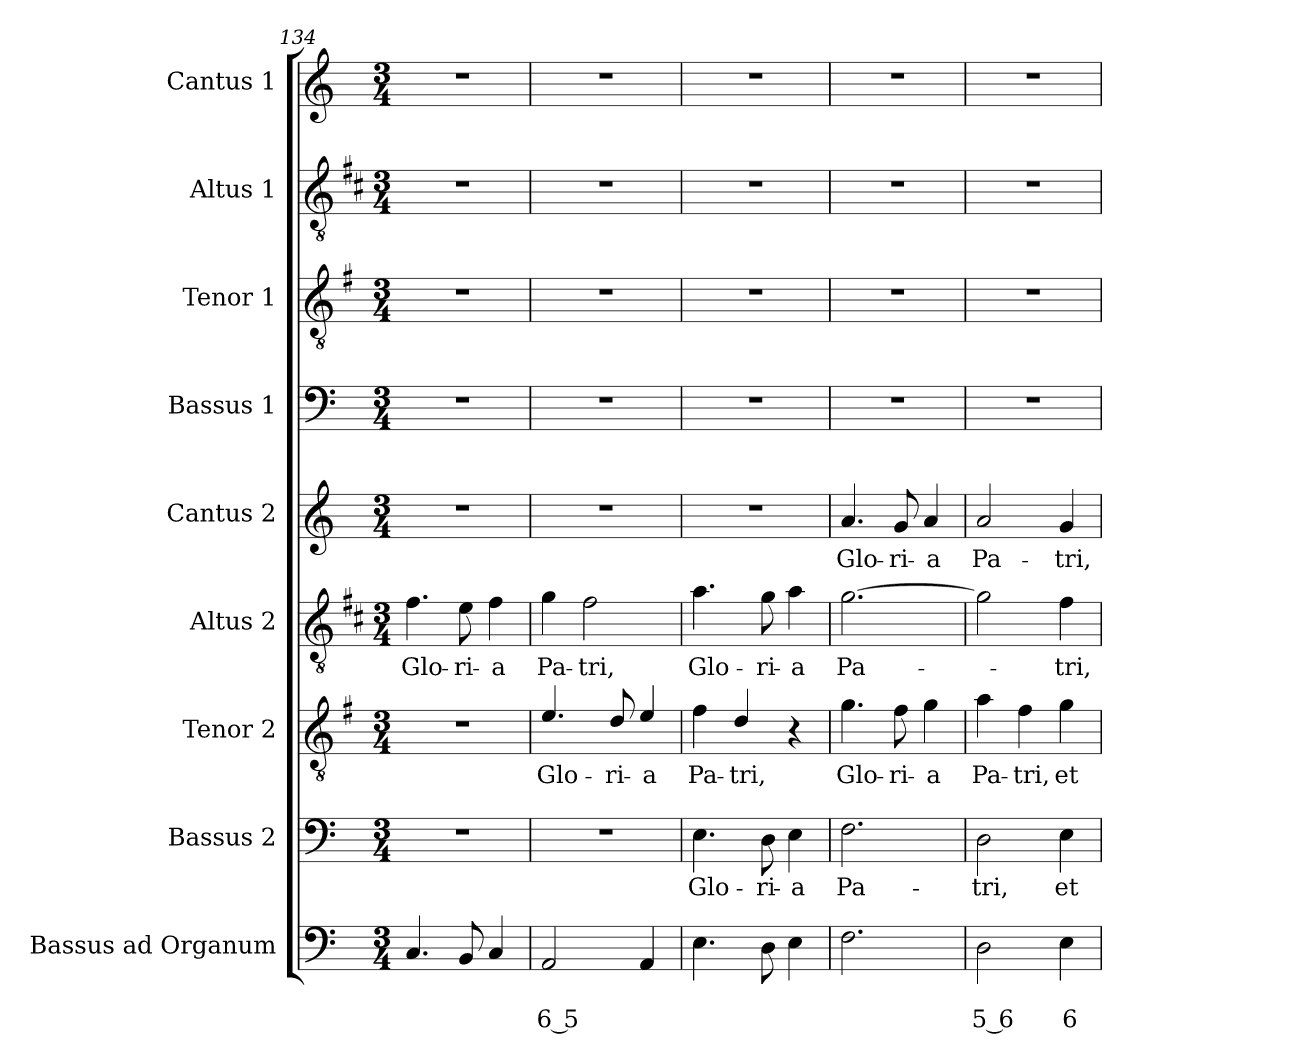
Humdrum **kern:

**kern	**text	**text	**kern	**text	**kern	**text	**kern	**text	**kern	**text	**kern	**kern	**kern	**kern
*part9	*part9	*part9	*part8	*part8	*part7	*part7	*part6	*part6	*part5	*part5	*part4	*part3	*part2	*part1
*staff9	*staff9	*staff9	*staff8	*staff8	*staff7	*staff7	*staff6	*staff6	*staff5	*staff5	*staff4	*staff3	*staff2	*staff1
*I"Bassus ad Organum	*	*	*I"Bassus 2	*	*I"Tenor 2	*	*I"Altus 2	*	*I"Cantus 2	*	*I"Bassus 1	*I"Tenor 1	*I"Altus 1	*I"Cantus 1
*I'Org	*	*	*I'B2	*	*I'T2	*	*I'A2	*	*I'C2	*	*I'B1	*I'T1	*I'A1	*I'C1
*clefF4	*	*	*clefF4	*	*clefGv2	*	*clefGv2	*	*clefG2	*	*clefF4	*clefGv2	*clefGv2	*clefG2
*	*	*	*	*	*ITrd4c7	*	*ITrd1c2	*	*	*	*	*ITrd4c7	*ITrd1c2	*
*k[]	*	*	*k[]	*	*k[]	*	*k[]	*	*k[]	*	*k[]	*k[]	*k[]	*k[]
*C:	*	*	*C:	*	*C:	*	*C:	*	*C:	*	*C:	*C:	*C:	*C:
*M3/4	*	*	*M3/4	*	*M3/4	*	*M3/4	*	*M3/4	*	*M3/4	*M3/4	*M3/4	*M3/4
=134	=134	=134	=134	=134	=134	=134	=134	=134	=134	=134	=134	=134	=134	=134
!	!	!	!	!	!	!	!	!LO:LY:b	!	!	!	!	!	!
4.C/	.	.	2.r	.	2.r	.	4.e\	Glo-	2.r	.	2.r	2.r	2.r	2.r
!	!	!	!	!	!	!	!	!LO:LY:b	!	!	!	!	!	!
8BB/	.	.	.	.	.	.	8d\	-ri-	.	.	.	.	.	.
!	!	!	!	!	!	!	!	!LO:LY:b	!	!	!	!	!	!
4C/	.	.	.	.	.	.	4e\	-a	.	.	.	.	.	.
=135	=135	=135	=135	=135	=135	=135	=135	=135	=135	=135	=135	=135	=135	=135
!	!	!LO:LY:b	!	!	!	!LO:LY:b	!	!LO:LY:b	!	!	!	!	!	!
2AA/	.	6 5	2.r	.	4.A/	Glo-	4f\	Pa-	2.r	.	2.r	2.r	2.r	2.r
!	!	!	!	!	!	!	!	!LO:LY:b	!	!	!	!	!	!
.	.	.	.	.	.	.	2e\	-tri,	.	.	.	.	.	.
!	!	!	!	!	!	!LO:LY:b	!	!	!	!	!	!	!	!
.	.	.	.	.	8G/	-ri-	.	.	.	.	.	.	.	.
!	!	!	!	!	!	!LO:LY:b	!	!	!	!	!	!	!	!
4AA/	.	.	.	.	4A/	-a	.	.	.	.	.	.	.	.
=136	=136	=136	=136	=136	=136	=136	=136	=136	=136	=136	=136	=136	=136	=136
!	!	!	!	!LO:LY:b	!	!LO:LY:b	!	!LO:LY:b	!	!	!	!	!	!
4.E\	.	.	4.E\	Glo-	4B\	Pa-	4.g\	Glo-	2.r	.	2.r	2.r	2.r	2.r
!	!	!	!	!	!	!LO:LY:b	!	!	!	!	!	!	!	!
.	.	.	.	.	4G/	-tri,	.	.	.	.	.	.	.	.
!	!	!	!	!LO:LY:b	!	!	!	!LO:LY:b	!	!	!	!	!	!
8D\	.	.	8D\	-ri-	.	.	8f\	-ri-	.	.	.	.	.	.
!	!	!	!	!LO:LY:b	!	!	!	!LO:LY:b	!	!	!	!	!	!
4E\	.	.	4E\	-a	4r	.	4g\	-a	.	.	.	.	.	.
=137	=137	=137	=137	=137	=137	=137	=137	=137	=137	=137	=137	=137	=137	=137
!	!	!	!	!LO:LY:b	!	!LO:LY:b	!	!LO:LY:b	!	!LO:LY:b	!	!	!	!
2.F\	.	.	2.F\	Pa-	4.c\	Glo-	[2.f\	Pa-	4.a/	Glo-	2.r	2.r	2.r	2.r
!	!	!	!	!	!	!LO:LY:b	!	!	!	!LO:LY:b	!	!	!	!
.	.	.	.	.	8B\	-ri-	.	.	8g/	-ri-	.	.	.	.
!	!	!	!	!	!	!LO:LY:b	!	!	!	!LO:LY:b	!	!	!	!
.	.	.	.	.	4c\	-a	.	.	4a/	-a	.	.	.	.
=138	=138	=138	=138	=138	=138	=138	=138	=138	=138	=138	=138	=138	=138	=138
!	!	!LO:LY:b	!	!LO:LY:b	!	!LO:LY:b	!	!	!	!LO:LY:b	!	!	!	!
2D\	.	5 6	2D\	-tri,	4d\	Pa-	2f\]	.	2a/	Pa-	2.r	2.r	2.r	2.r
!	!	!	!	!	!	!LO:LY:b	!	!	!	!	!	!	!	!
.	.	.	.	.	4B\	-tri,	.	.	.	.	.	.	.	.
!	!	!LO:LY:b	!	!LO:LY:b	!	!LO:LY:b	!	!LO:LY:b	!	!LO:LY:b	!	!	!	!
4E\	.	6	4E\	et	4c\	et	4e\	-tri,	4g/	-tri,	.	.	.	.
=	=	=	=	=	=	=	=	=	=	=	=	=	=	=
*-	*-	*-	*-	*-	*-	*-	*-	*-	*-	*-	*-	*-	*-	*-
